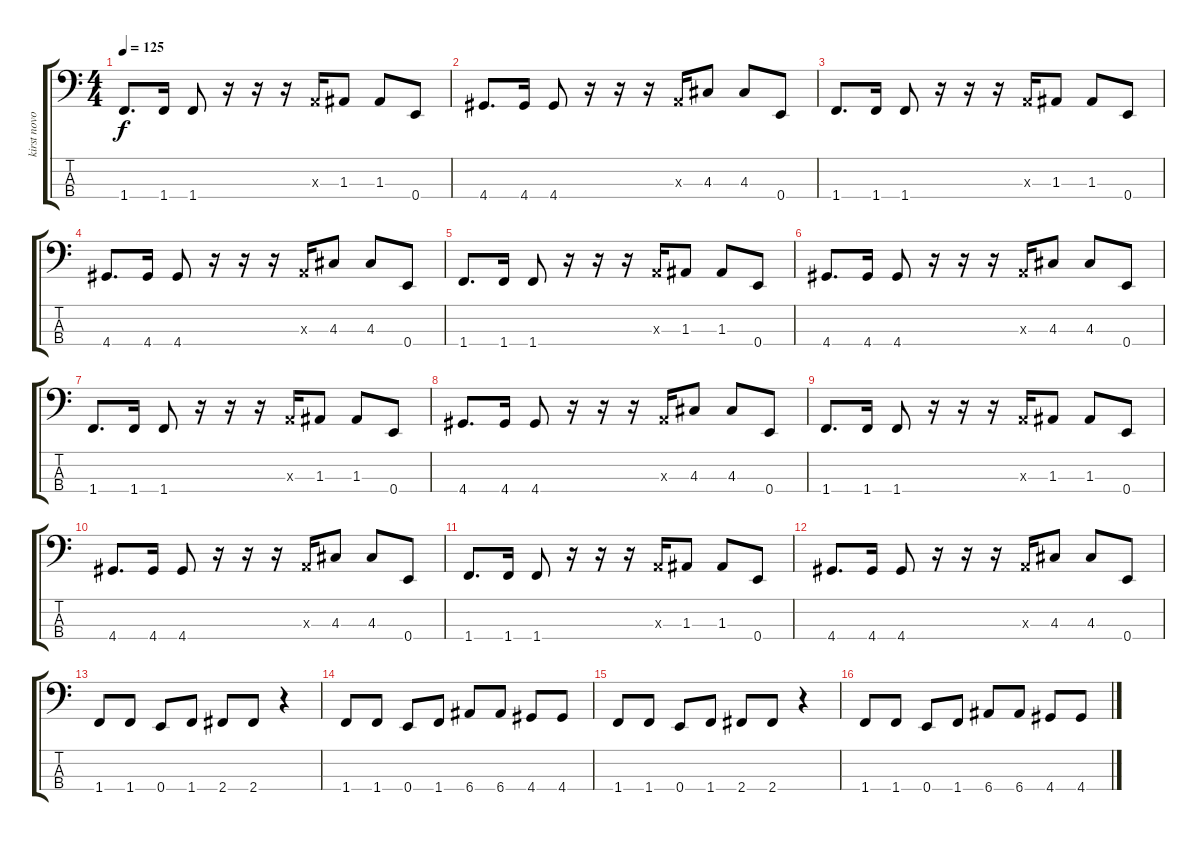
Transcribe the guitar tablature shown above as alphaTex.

\track ("kirst novoselic" "kirst novo") {instrument electricbasspick}
\staff {score tabs}
\tuning (G2 D2 A1 E1) {hide}
\ts (4 4)
\tempo 125
\clef f4
\ks c
1.4.8{d dy f} 1.4.16 1.4.8 r.16 r.16 r.16 0.3{x}.16 1.3.8 1.3.8 0.4.8 |
4.4.8{d} 4.4.16 4.4.8 r.16 r.16 r.16 0.3{x}.16 4.3.8 4.3.8 0.4.8 |
1.4.8{d} 1.4.16 1.4.8 r.16 r.16 r.16 0.3{x}.16 1.3.8 1.3.8 0.4.8 |
4.4.8{d} 4.4.16 4.4.8 r.16 r.16 r.16 0.3{x}.16 4.3.8 4.3.8 0.4.8 |
1.4.8{d} 1.4.16 1.4.8 r.16 r.16 r.16 0.3{x}.16 1.3.8 1.3.8 0.4.8 |
4.4.8{d} 4.4.16 4.4.8 r.16 r.16 r.16 0.3{x}.16 4.3.8 4.3.8 0.4.8 |
1.4.8{d} 1.4.16 1.4.8 r.16 r.16 r.16 0.3{x}.16 1.3.8 1.3.8 0.4.8 |
4.4.8{d} 4.4.16 4.4.8 r.16 r.16 r.16 0.3{x}.16 4.3.8 4.3.8 0.4.8 |
1.4.8{d} 1.4.16 1.4.8 r.16 r.16 r.16 0.3{x}.16 1.3.8 1.3.8 0.4.8 |
4.4.8{d} 4.4.16 4.4.8 r.16 r.16 r.16 0.3{x}.16 4.3.8 4.3.8 0.4.8 |
1.4.8{d} 1.4.16 1.4.8 r.16 r.16 r.16 0.3{x}.16 1.3.8 1.3.8 0.4.8 |
4.4.8{d} 4.4.16 4.4.8 r.16 r.16 r.16 0.3{x}.16 4.3.8 4.3.8 0.4.8 |
1.4.8 1.4.8 0.4.8 1.4.8 2.4.8 2.4.8 r.4 |
1.4.8 1.4.8 0.4.8 1.4.8 6.4.8 6.4.8 4.4.8 4.4.8 |
1.4.8 1.4.8 0.4.8 1.4.8 2.4.8 2.4.8 r.4 |
1.4.8 1.4.8 0.4.8 1.4.8 6.4.8 6.4.8 4.4.8 4.4.8
